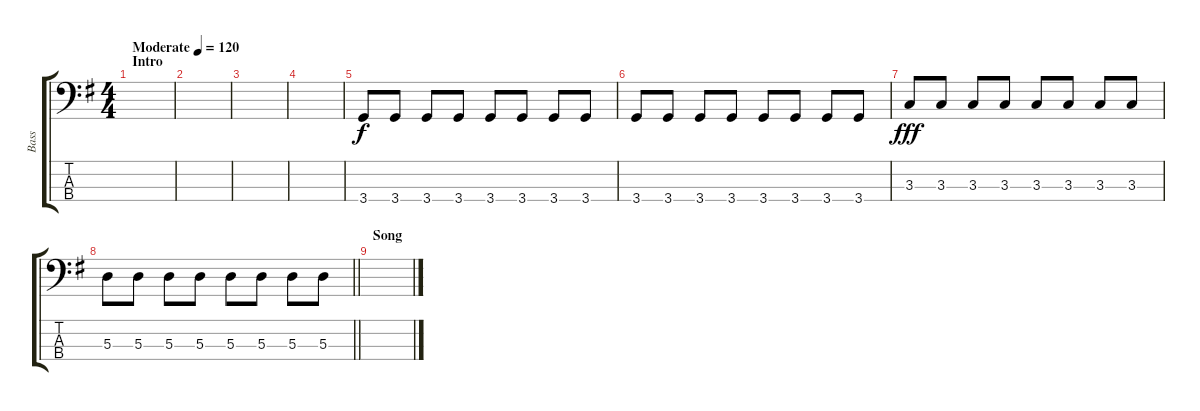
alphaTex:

\track ("Bass" "Bass") {instrument electricbassfinger}
\staff {score tabs}
\tuning (G2 D2 A1 E1) {hide}
\ts (4 4)
\section ("" "Intro")
\tempo (120 "Moderate")
\tempo 65
\tempo (120 "Moderate")
\clef f4
\ks g
|
|
|
|
3.4.8 3.4.8 3.4.8 3.4.8 3.4.8 3.4.8 3.4.8 3.4.8 |
3.4.8 3.4.8 3.4.8 3.4.8 3.4.8 3.4.8 3.4.8 3.4.8 |
3.3.8{dy fff} 3.3.8 3.3.8 3.3.8 3.3.8 3.3.8 3.3.8 3.3.8 |
\barLineRight lightlight
5.3.8 5.3.8 5.3.8 5.3.8 5.3.8 5.3.8 5.3.8 5.3.8 |
\section ("" "Song")
